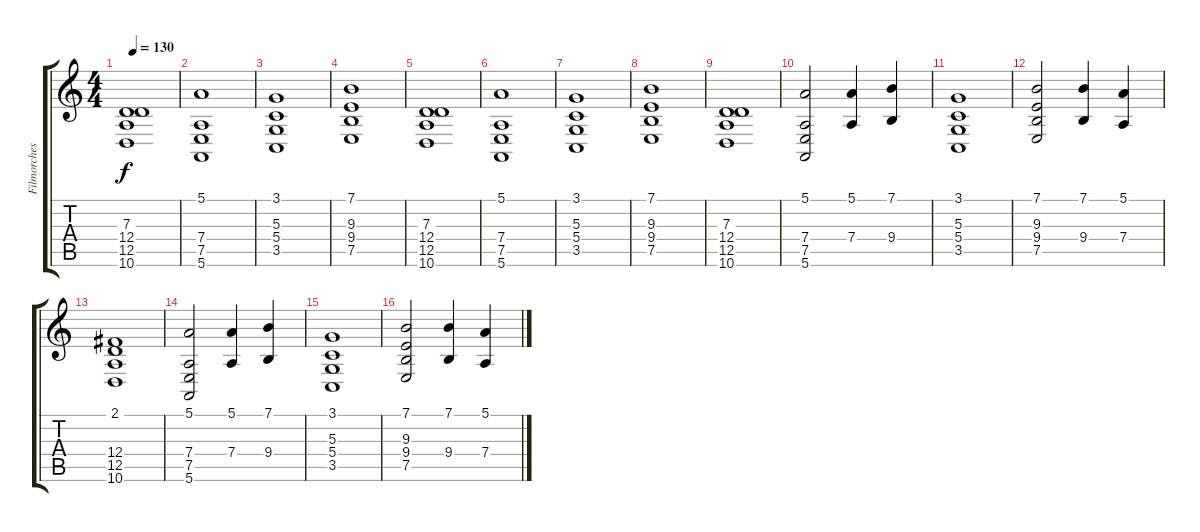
\track ("Filmorchestra Babelsberg" "Filmorches") {instrument stringensemble1}
\staff {score tabs}
\tuning (E4 B3 G3 D3 A2 E2) {hide}
\ts (4 4)
\tempo 130
\clef g2
\ks c
(7.3 12.4 12.5 10.6).1{dy f} |
(5.1 7.4 7.5 5.6).1{instrument stringensemble1} |
(3.1 5.3 5.4 3.5).1 |
(7.1 9.3 9.4 7.5).1 |
(7.3 12.4 12.5 10.6).1 |
(5.1 7.4 7.5 5.6).1{instrument stringensemble1} |
(3.1 5.3 5.4 3.5).1 |
(7.1 9.3 9.4 7.5).1 |
(7.3 12.4 12.5 10.6).1 |
(5.1 7.4 7.5 5.6).2{instrument stringensemble1} (5.1 7.4).4 (7.1 9.4).4 |
(3.1 5.3 5.4 3.5).1 |
(7.1 9.3 9.4 7.5).2 (7.1 9.4).4 (5.1 7.4).4 |
(2.1 12.4 12.5 10.6).1 |
(5.1 7.4 7.5 5.6).2{instrument stringensemble1} (5.1 7.4).4 (7.1 9.4).4 |
(3.1 5.3 5.4 3.5).1 |
(7.1 9.3 9.4 7.5).2 (7.1 9.4).4 (5.1 7.4).4
